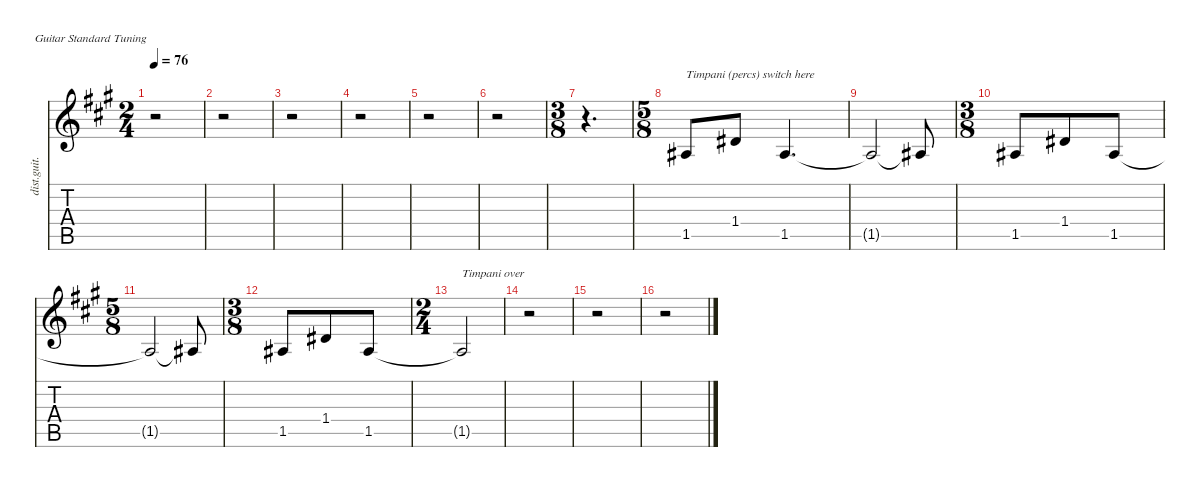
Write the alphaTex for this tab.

\defaultSystemsLayout 4
\hideDynamics
\bracketExtendMode nobrackets
\otherSystemsTrackNameOrientation horizontal
\track ("Gtr Extras" "dist.guit.") {instrument distortionguitar}
\staff {score tabs}
\tuning (E4 B3 G3 D3 A2 E2)
\ts (2 4)
\tempo 76
\clef g2
\ks a
r.2{dy pp beam Down} |
r.2{beam Down} |
r.2{beam Down} |
r.2{beam Down} |
r.2{beam Down} |
r.2{beam Down} |
\ts (3 8)
\beaming (8 3)
r.4{d beam Down} |
\ts (5 8)
\beaming (8 3 2)
1.5{acc #}.8{txt "Timpani (percs) switch here" dy mf instrument timpani beam Up} 1.4{acc #}.8{beam Up} 1.5{acc #}.4{d beam Up} |
1.5{t acc #}.2{dy f beam Up} 1.5{t acc #}.8{beam Up} |
\ts (3 8)
\beaming (8 3)
1.5{acc #}.8{dy mf beam Up} 1.4{acc #}.8{beam Up} 1.5{acc #}.8{beam Up} |
\ts (5 8)
\beaming (8 3 2)
1.5{t acc #}.2{dy f beam Up} 1.5{t acc #}.8{beam Up} |
\ts (3 8)
\beaming (8 3)
1.5{acc #}.8{dy mf beam Up} 1.4{acc #}.8{beam Up} 1.5{acc #}.8{beam Up} |
\ts (2 4)
\beaming (8 2 2)
1.5{t acc #}.2{txt "Timpani over" dy f beam Up} |
r.2{instrument distortionguitar beam Down} |
r.2{beam Down} |
r.2{beam Down}
